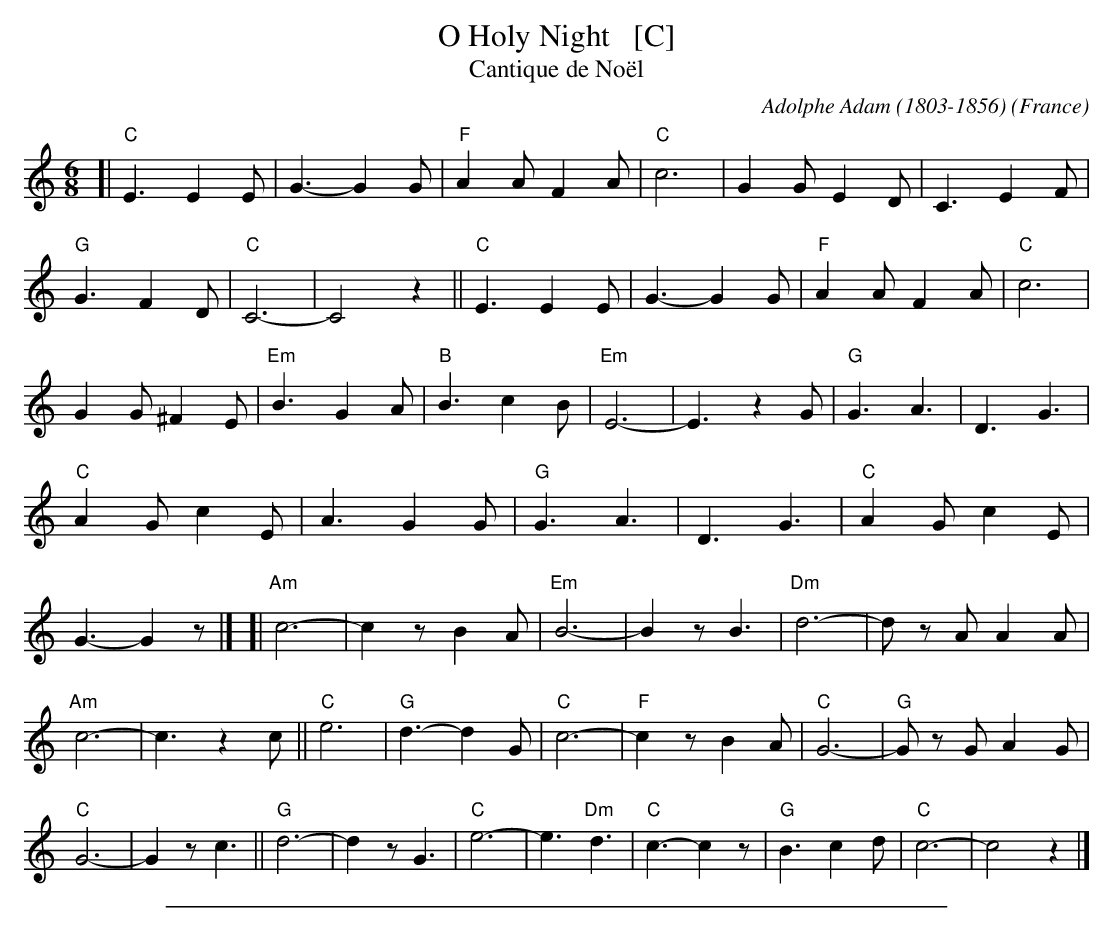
X:1
T: O Holy Night   [C]
T: Cantique de No\"el
C: Adolphe Adam (1803-1856)
O: France
M: 6/8
L: 1/8
K: C
[|\
"C"E3 E2 E | G3- G2 G | "F"A2 A F2 A | "C"c6 | G2 G E2 D | C3 E2 F | "G"G3 F2 D | "C"C6- | C4 z2 ||
"C"E3 E2 E | G3- G2 G | "F"A2 A F2 A | "C"c6 | G2 G ^F2 E | "Em"B3 G2 A | "B"B3 c2 B | "Em"E6- | E3 z2G |
"G"G3 A3 | D3 G3 | "C"A2 G c2 E | A3 G2 G | "G"G3 A3 | D3 G3 | "C"A2 G c2 E | G3- G2 z |]
[|\
"Am"c6- | c2 z B2 A | "Em"B6- | B2 z B3 | "Dm"d6- | d z A A2 A | "Am"c6- | c3 z2 c ||
"C"e6 | "G"d3- d2 G | "C"c6- | "F"c2 z B2 A | "C"G6- | "G"G z G A2 G | "C"G6- | G2 z c3 ||
"G"d6- | d2 z G3 | "C"e6- | e3 "Dm"d3 | "C"c3- c2 z | "G"B3 c2 d | "C"c6- | c4 z2 |]
